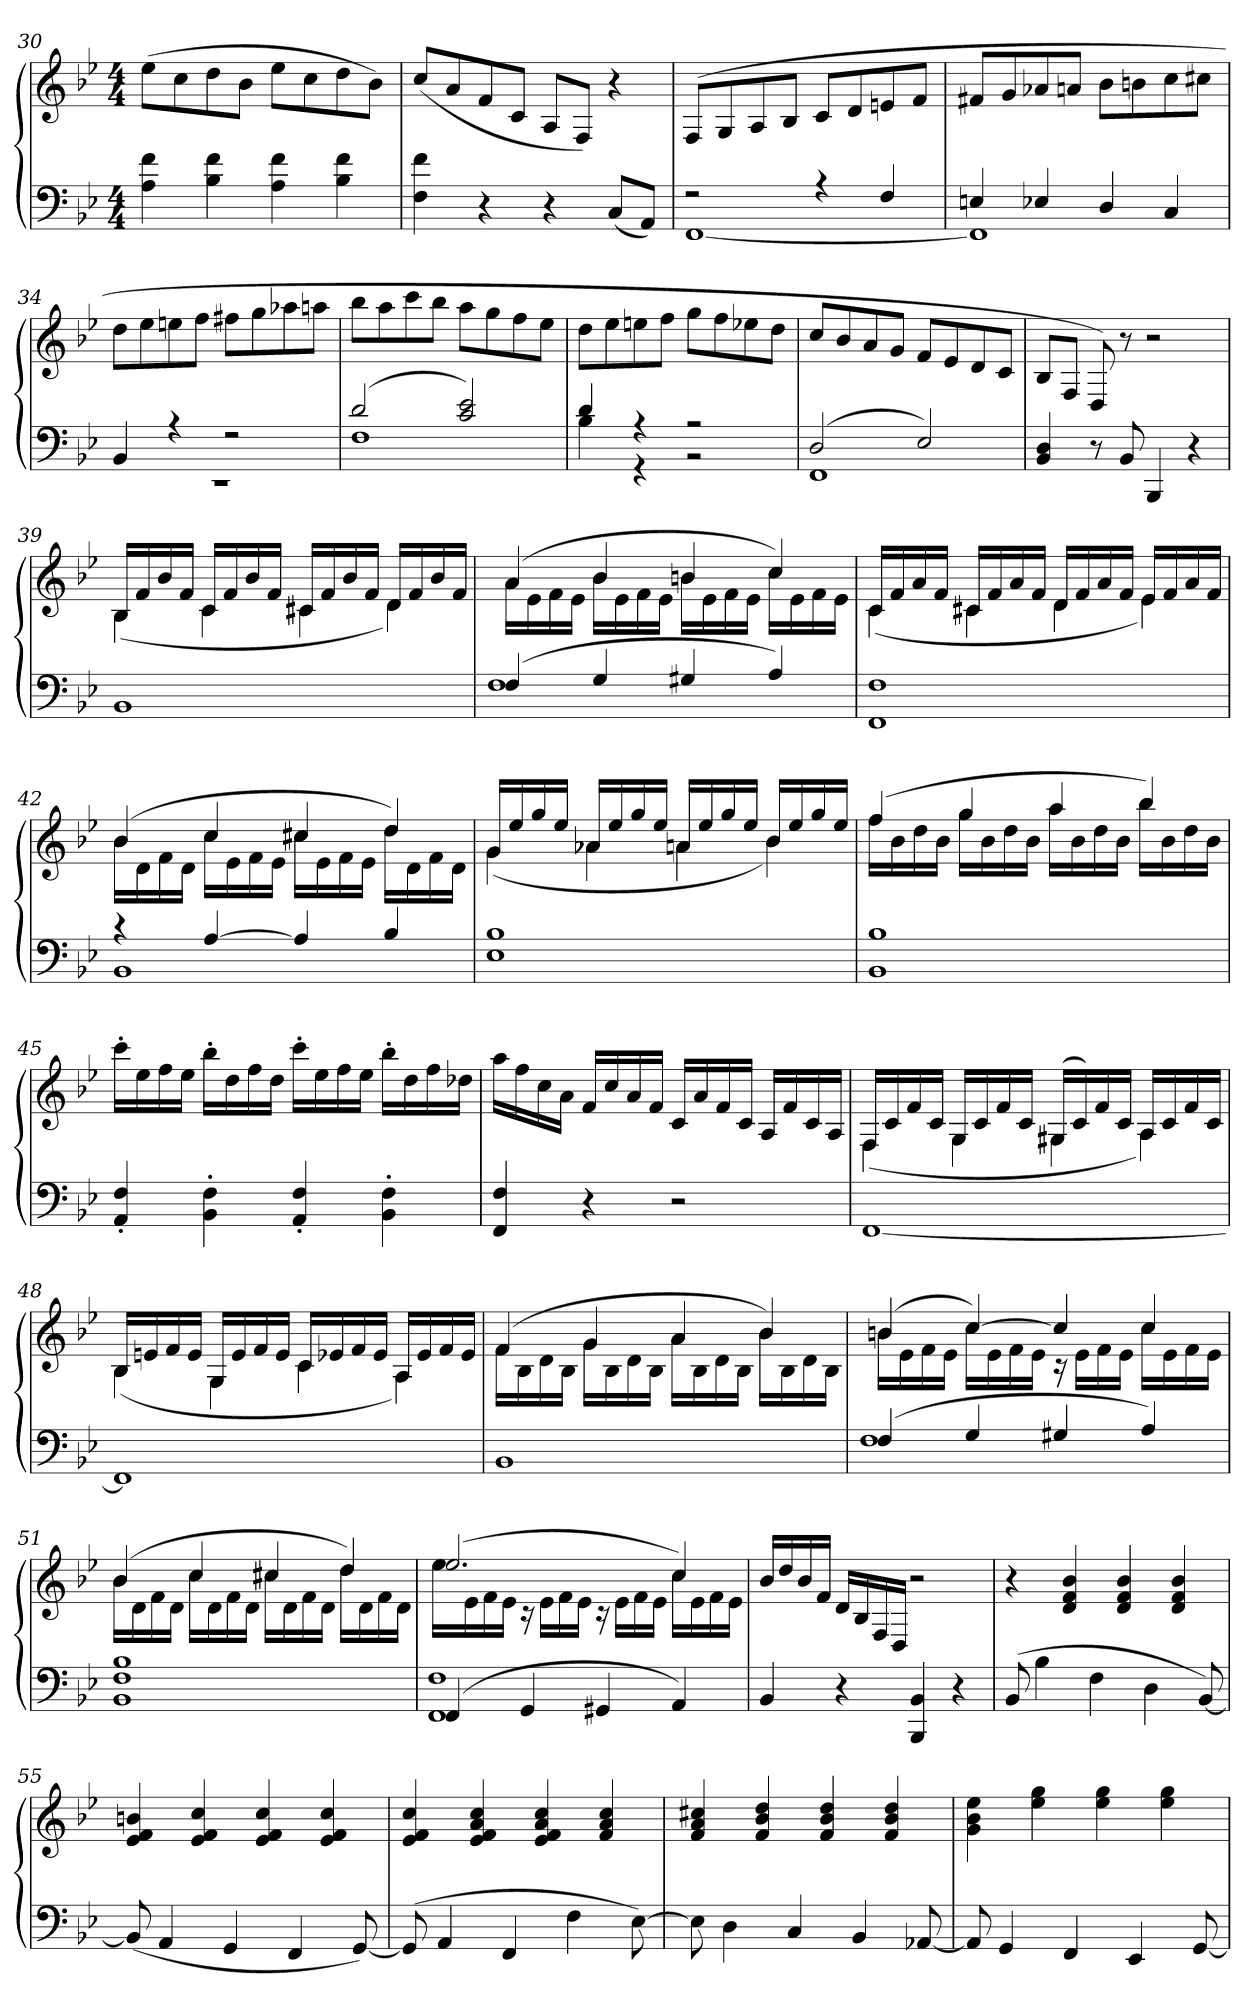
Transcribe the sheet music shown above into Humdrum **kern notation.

**kern	**kern
*part1	*part1
*staff2	*staff1
*clefF4	*clefG2
*k[b-e-]	*k[b-e-]
*M4/4	*M4/4
=30	=30
4A 4f	(8ee-L
.	8cc
4B- 4f	8dd
.	8b-J
4A 4f	8ee-L
.	8cc
4B- 4f	8dd
.	8b-J)
=31	=31
4F 4f	(8ccL
.	8a
4r	8f
.	8cJ
4r	8AL
.	8FJ)
(8CL	4r
8AAJ)	.
=32	=32
*^	*
2r	[1FF	(8FL
.	.	8G
.	.	8A
.	.	8B-J
4r	.	8cL
.	.	8d
4F	.	8en
.	.	8fJ
=33	=33	=33
4En	1FF]	8f#XL
.	.	8g
4E-X	.	8a-X
.	.	8anJ
4D	.	8b-L
.	.	8bn
4C	.	8cc
.	.	8cc#XJ
=34	=34	=34
4BB-	1r	8ddL
.	.	8ee-
4r	.	8een
.	.	8ffJ
2r	.	8ff#XL
.	.	8gg
.	.	8aa-X
.	.	8aanJ
=35	=35	=35
(2d	1F	8bb-L
.	.	8aa
.	.	8ccc
.	.	8bb-J
2c 2e-)	.	8aaL
.	.	8gg
.	.	8ff
.	.	8ee-J
=36	=36	=36
4d	4B-	8ddL
.	.	8ee-
4r	4r	8een
.	.	8ffJ
2r	2r	8ggL
.	.	8ff
.	.	8ee-X
.	.	8ddJ
=37	=37	=37
(2D	1FF	8ccL
.	.	8b-
.	.	8a
.	.	8gJ
2E-)	.	8fL
.	.	8e-
.	.	8d
.	.	8cJ
*v	*v	*
=38	=38
4BB- 4D	8B-L
.	8FJ
8r	8D)
8BB-	8r
4BBB-	2r
4r	.
=39	=39
*	*^
1BB-	16B-LL	(4B-
.	16f	.
.	16b-	.
.	16fJJ	.
.	16cLL	4c
.	16f	.
.	16b-	.
.	16fJJ	.
.	16c#XLL	4c#X
.	16f	.
.	16b-	.
.	16fJJ	.
.	16dLL	4d)
.	16f	.
.	16b-	.
.	16fJJ	.
=40	=40	=40
*^	*	*
(4F	1F	(4a	16aLL
.	.	.	16e-
.	.	.	16f
.	.	.	16e-JJ
4G	.	4b-	16b-LL
.	.	.	16e-
.	.	.	16f
.	.	.	16e-JJ
4G#X	.	4bn	16bLL
.	.	.	16e-
.	.	.	16f
.	.	.	16e-JJ
4A)	.	4cc)	16ccLL
.	.	.	16e-
.	.	.	16f
.	.	.	16e-JJ
=41	=41	=41	=41
1F	1FF	16cLL	(4c
.	.	16f	.
.	.	16a	.
.	.	16fJJ	.
.	.	16c#XLL	4c#X
.	.	16f	.
.	.	16a	.
.	.	16fJJ	.
.	.	16dLL	4d
.	.	16f	.
.	.	16a	.
.	.	16fJJ	.
.	.	16e-LL	4e-)
.	.	16f	.
.	.	16a	.
.	.	16fJJ	.
=42	=42	=42	=42
4r	1BB-	(4b-	16b-LL
.	.	.	16d
.	.	.	16f
.	.	.	16dJJ
[4A	.	4cc	16ccLL
.	.	.	16e-
.	.	.	16f
.	.	.	16e-JJ
4A]	.	4cc#X	16cc#XLL
.	.	.	16e-
.	.	.	16f
.	.	.	16e-JJ
4B-	.	4dd)	16ddLL
.	.	.	16d
.	.	.	16f
.	.	.	16dJJ
=43	=43	=43	=43
1B-	1E-	16gLL	(4g
.	.	16ee-	.
.	.	16gg	.
.	.	16ee-JJ	.
.	.	16a-XLL	4a-X
.	.	16ee-	.
.	.	16gg	.
.	.	16ee-JJ	.
.	.	16anLL	4a
.	.	16ee-	.
.	.	16gg	.
.	.	16ee-JJ	.
.	.	16b-LL	4b-)
.	.	16ee-	.
.	.	16gg	.
.	.	16ee-JJ	.
=44	=44	=44	=44
1B-	1BB-	(4ff	16ffLL
.	.	.	16b-
.	.	.	16dd
.	.	.	16b-JJ
.	.	4gg	16ggLL
.	.	.	16b-
.	.	.	16dd
.	.	.	16b-JJ
.	.	4aa	16aaLL
.	.	.	16b-
.	.	.	16dd
.	.	.	16b-JJ
.	.	4bb-)	16bb-LL
.	.	.	16b-
.	.	.	16dd
.	.	.	16b-JJ
*v	*v	*	*
*	*v	*v
=45	=45
4AA' 4F'	16ccc'LL
.	16ee-
.	16ff
.	16ee-JJ
4BB-' 4F'	16bb-'LL
.	16dd
.	16ff
.	16ddJJ
4AA' 4F'	16ccc'LL
.	16ee-
.	16ff
.	16ee-JJ
4BB-' 4F'	16bb-'LL
.	16dd
.	16ff
.	16dd-XJJ
=46	=46
4FF 4F	16aaLL
.	16ff
.	16cc
.	16aJJ
4r	16fLL
.	16cc
.	16a
.	16fJJ
2r	16cLL
.	16a
.	16f
.	16cJJ
.	16ALL
.	16f
.	16c
.	16AJJ
=47	=47
*	*^
[1FF	16FLL	(4F
.	16c	.
.	16f	.
.	16cJJ	.
.	16GLL	4G
.	16c	.
.	16f	.
.	16cJJ	.
.	(16G#XLL	4G#X
.	16c)	.
.	16f	.
.	16cJJ	.
.	16ALL	4A)
.	16c	.
.	16f	.
.	16cJJ	.
=48	=48	=48
1FF]	16B-LL	(4B-
.	16en	.
.	16f	.
.	16eJJ	.
.	16GLL	4G
.	16e	.
.	16f	.
.	16eJJ	.
.	16cLL	4c
.	16e-X	.
.	16f	.
.	16e-JJ	.
.	16ALL	4A)
.	16e-	.
.	16f	.
.	16e-JJ	.
=49	=49	=49
1BB-	(4f	16fLL
.	.	16B-
.	.	16d
.	.	16B-JJ
.	4g	16gLL
.	.	16B-
.	.	16d
.	.	16B-JJ
.	4a	16aLL
.	.	16B-
.	.	16d
.	.	16B-JJ
.	4b-)	16b-LL
.	.	16B-
.	.	16d
.	.	16B-JJ
=50	=50	=50
*^	*	*
(4F	1F	(4bn	16bLL
.	.	.	16e-
.	.	.	16f
.	.	.	16e-JJ
4G	.	[4cc)	16ccLL
.	.	.	16e-
.	.	.	16f
.	.	.	16e-JJ
4G#X	.	4cc]	16r
.	.	.	16e-LL
.	.	.	16f
.	.	.	16e-JJ
4A)	.	4cc	16ccLL
.	.	.	16e-
.	.	.	16f
.	.	.	16e-JJ
=51	=51	=51	=51
1B-	1BB- 1F	(4b-	16b-LL
.	.	.	16d
.	.	.	16f
.	.	.	16dJJ
.	.	4cc	16ccLL
.	.	.	16d
.	.	.	16f
.	.	.	16dJJ
.	.	4cc#X	16cc#XLL
.	.	.	16d
.	.	.	16f
.	.	.	16dJJ
.	.	4dd)	16ddLL
.	.	.	16d
.	.	.	16f
.	.	.	16dJJ
=52	=52	=52	=52
(4FF	1FF 1F	(2.ee-	16ee-LL
.	.	.	16e-
.	.	.	16f
.	.	.	16e-JJ
4GG	.	.	16r
.	.	.	16e-LL
.	.	.	16f
.	.	.	16e-JJ
4GG#X	.	.	16r
.	.	.	16e-LL
.	.	.	16f
.	.	.	16e-JJ
4AA)	.	4cc)	16ccLL
.	.	.	16e-
.	.	.	16f
.	.	.	16e-JJ
*v	*v	*	*
*	*v	*v
=53	=53
4BB-	16b-LL
.	16dd
.	16b-
.	16fJJ
4r	16dLL
.	16B-
.	16F
.	16DJJ
4BBB- 4BB-	2r
4r	.
=54	=54
(8BB-	4r
4B-	.
.	4d 4f 4b-
4F	.
.	4d 4f 4b-
4D	.
.	4d 4f 4b-
[8BB-)	.
=55	=55
(8BB-]	4e- 4f 4bn
4AA	.
.	4e- 4f 4cc
4GG	.
.	4e- 4f 4cc
4FF	.
.	4e- 4f 4cc
[8GG)	.
=56	=56
(8GG]	4e- 4f 4cc
4AA	.
.	4e- 4f 4a 4cc
4FF	.
.	4e- 4f 4a 4cc
4F	.
.	4f 4a 4cc
[8E-)	.
=57	=57
8E-]	4f 4a 4cc#X
4D	.
.	4f 4b- 4dd
4C	.
.	4f 4b- 4dd
4BB-	.
.	4f 4b- 4dd
[8AA-X	.
=58	=58
8AA-]	4g 4b- 4ee-
4GG	.
.	4ee- 4gg
4FF	.
.	4ee- 4gg
4EE-	.
.	4ee- 4gg
[8GG	.
=	=
*-	*-
